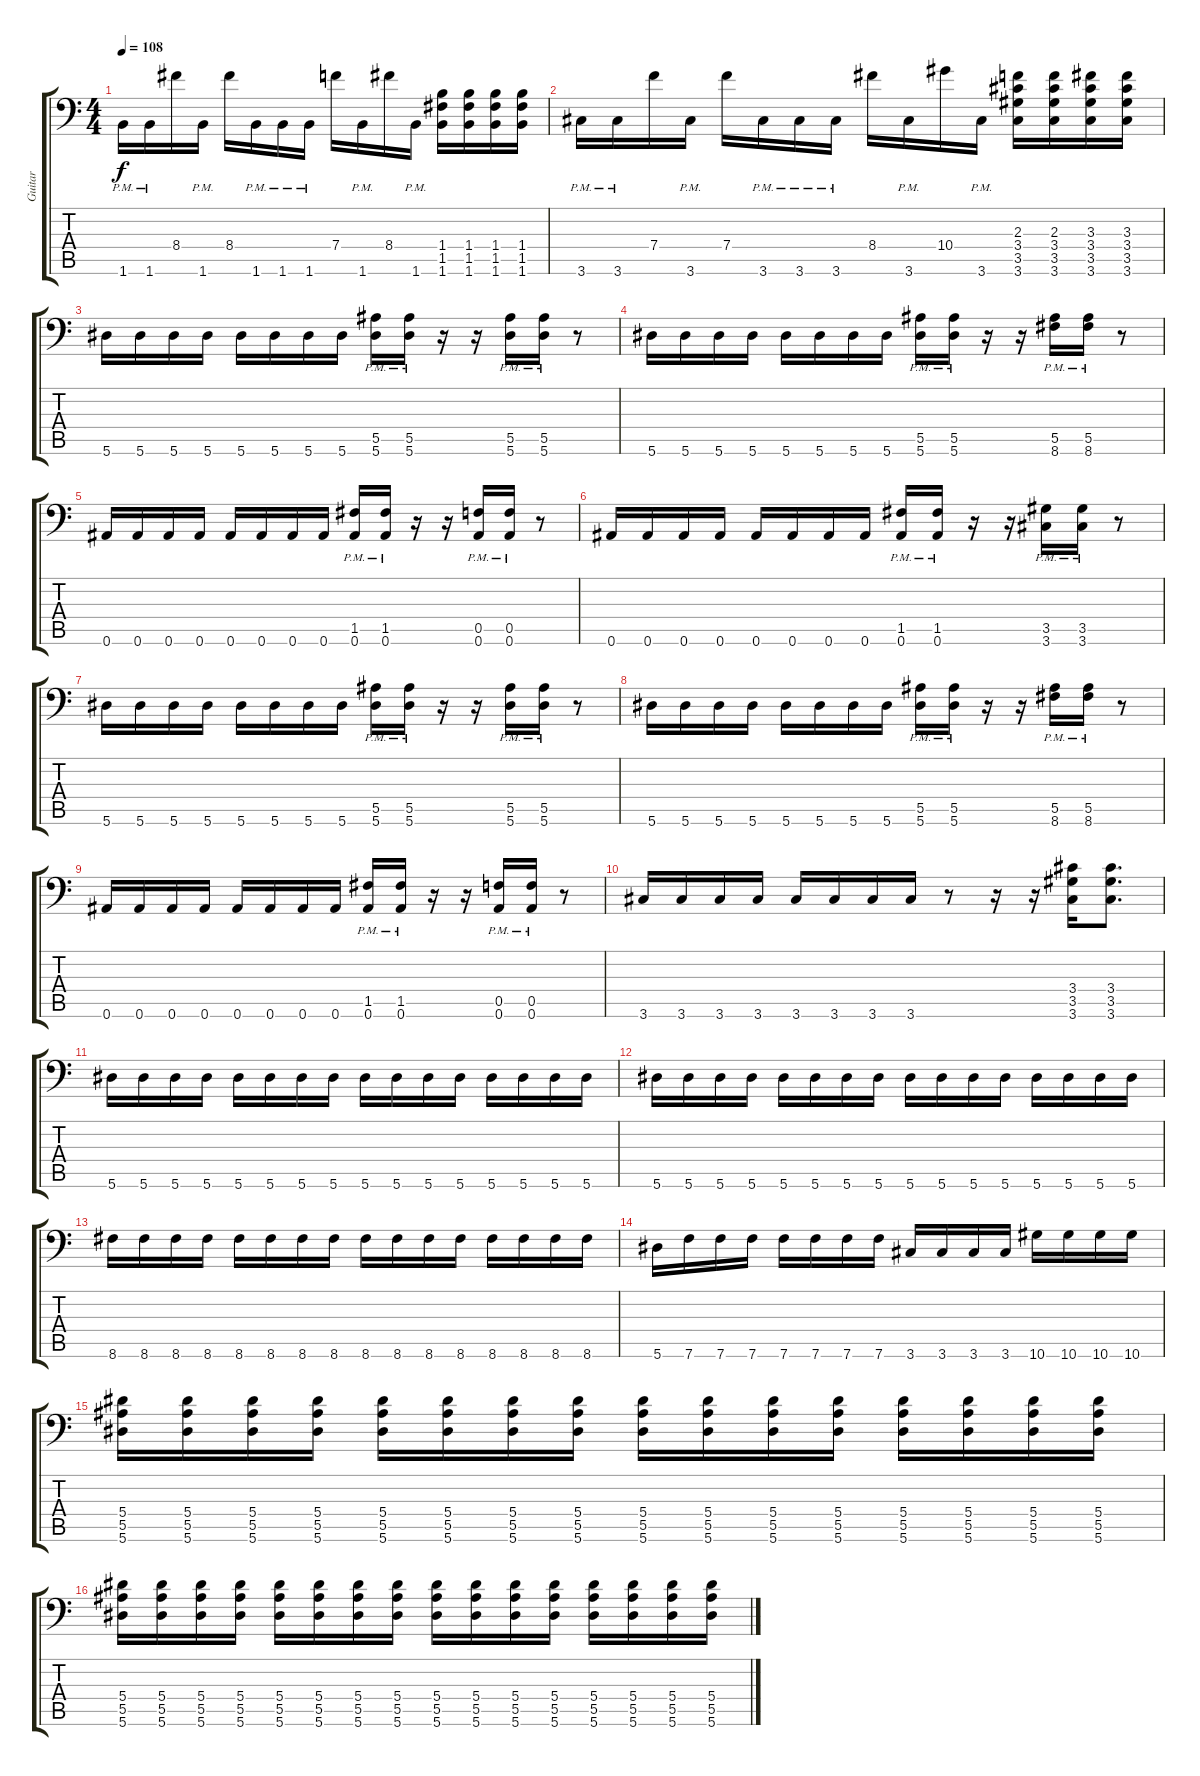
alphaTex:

\track ("Guitar" "Guitar") {instrument distortionguitar}
\staff {score tabs}
\tuning (C4 G3 Eb3 Bb2 F2 Bb1) {hide}
\ts (4 4)
\tempo 108
\clef f4
\ks c
1.6{pm}.16{dy f} 1.6{pm}.16 8.4.16 1.6{pm}.16 8.4.16 1.6{pm}.16 1.6{pm}.16 1.6{pm}.16 7.4.16 1.6{pm}.16 8.4.16 1.6{pm}.16 (1.4 1.5 1.6).16 (1.4 1.5 1.6).16 (1.4 1.5 1.6).16 (1.4 1.5 1.6).16 |
3.6{pm}.16 3.6{pm}.16 7.4.16 3.6{pm}.16 7.4.16 3.6{pm}.16 3.6{pm}.16 3.6{pm}.16 8.4.16 3.6{pm}.16 10.4.16 3.6{pm}.16 (2.3 3.4 3.5 3.6).16 (2.3 3.4 3.5 3.6).16 (3.3 3.4 3.5 3.6).16 (3.3 3.4 3.5 3.6).16 |
5.6.16 5.6.16 5.6.16 5.6.16 5.6.16 5.6.16 5.6.16 5.6.16 (5.5{pm} 5.6{pm}).16 (5.5{pm} 5.6{pm}).16 r.16 r.16 (5.5{pm} 5.6{pm}).16 (5.5{pm} 5.6{pm}).16 r.8 |
5.6.16 5.6.16 5.6.16 5.6.16 5.6.16 5.6.16 5.6.16 5.6.16 (5.5{pm} 5.6{pm}).16 (5.5{pm} 5.6{pm}).16 r.16 r.16 (5.5{pm} 8.6{pm}).16 (5.5{pm} 8.6{pm}).16 r.8 |
0.6.16 0.6.16 0.6.16 0.6.16 0.6.16 0.6.16 0.6.16 0.6.16 (1.5{pm} 0.6{pm}).16 (1.5{pm} 0.6{pm}).16 r.16 r.16 (0.5{pm} 0.6{pm}).16 (0.5{pm} 0.6{pm}).16 r.8 |
0.6.16 0.6.16 0.6.16 0.6.16 0.6.16 0.6.16 0.6.16 0.6.16 (1.5{pm} 0.6{pm}).16 (1.5{pm} 0.6{pm}).16 r.16 r.16 (3.5{pm} 3.6{pm}).16 (3.5{pm} 3.6{pm}).16 r.8 |
5.6.16 5.6.16 5.6.16 5.6.16 5.6.16 5.6.16 5.6.16 5.6.16 (5.5{pm} 5.6{pm}).16 (5.5{pm} 5.6{pm}).16 r.16 r.16 (5.5{pm} 5.6{pm}).16 (5.5{pm} 5.6{pm}).16 r.8 |
5.6.16 5.6.16 5.6.16 5.6.16 5.6.16 5.6.16 5.6.16 5.6.16 (5.5{pm} 5.6{pm}).16 (5.5{pm} 5.6{pm}).16 r.16 r.16 (5.5{pm} 8.6{pm}).16 (5.5{pm} 8.6{pm}).16 r.8 |
0.6.16 0.6.16 0.6.16 0.6.16 0.6.16 0.6.16 0.6.16 0.6.16 (1.5{pm} 0.6{pm}).16 (1.5{pm} 0.6{pm}).16 r.16 r.16 (0.5{pm} 0.6{pm}).16 (0.5{pm} 0.6{pm}).16 r.8 |
3.6.16 3.6.16 3.6.16 3.6.16 3.6.16 3.6.16 3.6.16 3.6.16 r.8 r.16 r.16 (3.4 3.5 3.6).16 (3.4 3.5 3.6).8{d} |
5.6.16 5.6.16 5.6.16 5.6.16 5.6.16 5.6.16 5.6.16 5.6.16 5.6.16 5.6.16 5.6.16 5.6.16 5.6.16 5.6.16 5.6.16 5.6.16 |
5.6.16 5.6.16 5.6.16 5.6.16 5.6.16 5.6.16 5.6.16 5.6.16 5.6.16 5.6.16 5.6.16 5.6.16 5.6.16 5.6.16 5.6.16 5.6.16 |
8.6.16 8.6.16 8.6.16 8.6.16 8.6.16 8.6.16 8.6.16 8.6.16 8.6.16 8.6.16 8.6.16 8.6.16 8.6.16 8.6.16 8.6.16 8.6.16 |
5.6.16 7.6.16 7.6.16 7.6.16 7.6.16 7.6.16 7.6.16 7.6.16 3.6.16 3.6.16 3.6.16 3.6.16 10.6.16 10.6.16 10.6.16 10.6.16 |
(5.4 5.5 5.6).16 (5.4 5.5 5.6).16 (5.4 5.5 5.6).16 (5.4 5.5 5.6).16 (5.4 5.5 5.6).16 (5.4 5.5 5.6).16 (5.4 5.5 5.6).16 (5.4 5.5 5.6).16 (5.4 5.5 5.6).16 (5.4 5.5 5.6).16 (5.4 5.5 5.6).16 (5.4 5.5 5.6).16 (5.4 5.5 5.6).16 (5.4 5.5 5.6).16 (5.4 5.5 5.6).16 (5.4 5.5 5.6).16 |
(5.4 5.5 5.6).16 (5.4 5.5 5.6).16 (5.4 5.5 5.6).16 (5.4 5.5 5.6).16 (5.4 5.5 5.6).16 (5.4 5.5 5.6).16 (5.4 5.5 5.6).16 (5.4 5.5 5.6).16 (5.4 5.5 5.6).16 (5.4 5.5 5.6).16 (5.4 5.5 5.6).16 (5.4 5.5 5.6).16 (5.4 5.5 5.6).16 (5.4 5.5 5.6).16 (5.4 5.5 5.6).16 (5.4 5.5 5.6).16
